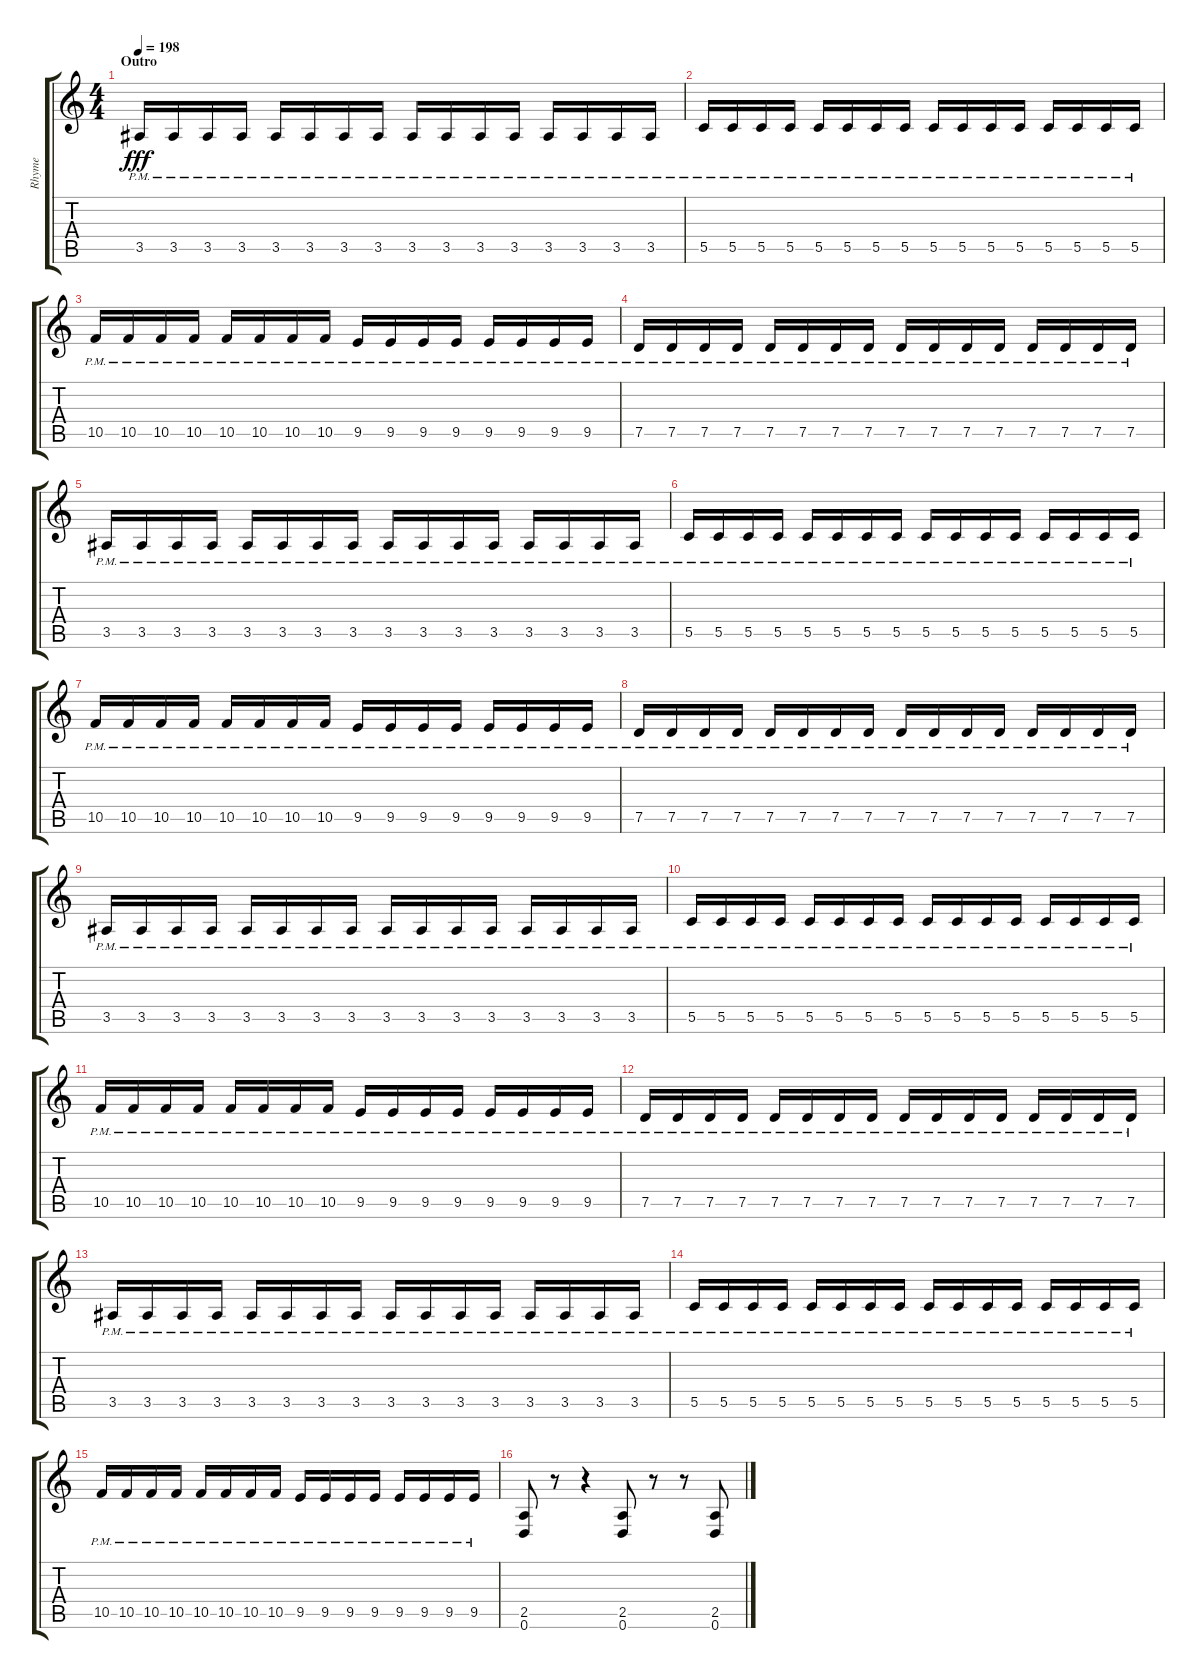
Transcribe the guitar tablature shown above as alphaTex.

\track ("Rhyme" "Rhyme") {instrument distortionguitar}
\staff {score tabs}
\tuning (D4 A3 F3 C3 G2 D2) {hide}
\ts (4 4)
\section ("" "Outro")
\tempo 198
\clef g2
\ks c
3.5{pm}.16{dy fff} 3.5{pm}.16 3.5{pm}.16 3.5{pm}.16 3.5{pm}.16 3.5{pm}.16 3.5{pm}.16 3.5{pm}.16 3.5{pm}.16 3.5{pm}.16 3.5{pm}.16 3.5{pm}.16 3.5{pm}.16 3.5{pm}.16 3.5{pm}.16 3.5{pm}.16 |
5.5{pm}.16 5.5{pm}.16 5.5{pm}.16 5.5{pm}.16 5.5{pm}.16 5.5{pm}.16 5.5{pm}.16 5.5{pm}.16 5.5{pm}.16 5.5{pm}.16 5.5{pm}.16 5.5{pm}.16 5.5{pm}.16 5.5{pm}.16 5.5{pm}.16 5.5{pm}.16 |
10.5{pm}.16 10.5{pm}.16 10.5{pm}.16 10.5{pm}.16 10.5{pm}.16 10.5{pm}.16 10.5{pm}.16 10.5{pm}.16 9.5{pm}.16 9.5{pm}.16 9.5{pm}.16 9.5{pm}.16 9.5{pm}.16 9.5{pm}.16 9.5{pm}.16 9.5{pm}.16 |
7.5{pm}.16 7.5{pm}.16 7.5{pm}.16 7.5{pm}.16 7.5{pm}.16 7.5{pm}.16 7.5{pm}.16 7.5{pm}.16 7.5{pm}.16 7.5{pm}.16 7.5{pm}.16 7.5{pm}.16 7.5{pm}.16 7.5{pm}.16 7.5{pm}.16 7.5{pm}.16 |
3.5{pm}.16 3.5{pm}.16 3.5{pm}.16 3.5{pm}.16 3.5{pm}.16 3.5{pm}.16 3.5{pm}.16 3.5{pm}.16 3.5{pm}.16 3.5{pm}.16 3.5{pm}.16 3.5{pm}.16 3.5{pm}.16 3.5{pm}.16 3.5{pm}.16 3.5{pm}.16 |
5.5{pm}.16 5.5{pm}.16 5.5{pm}.16 5.5{pm}.16 5.5{pm}.16 5.5{pm}.16 5.5{pm}.16 5.5{pm}.16 5.5{pm}.16 5.5{pm}.16 5.5{pm}.16 5.5{pm}.16 5.5{pm}.16 5.5{pm}.16 5.5{pm}.16 5.5{pm}.16 |
10.5{pm}.16 10.5{pm}.16 10.5{pm}.16 10.5{pm}.16 10.5{pm}.16 10.5{pm}.16 10.5{pm}.16 10.5{pm}.16 9.5{pm}.16 9.5{pm}.16 9.5{pm}.16 9.5{pm}.16 9.5{pm}.16 9.5{pm}.16 9.5{pm}.16 9.5{pm}.16 |
7.5{pm}.16 7.5{pm}.16 7.5{pm}.16 7.5{pm}.16 7.5{pm}.16 7.5{pm}.16 7.5{pm}.16 7.5{pm}.16 7.5{pm}.16 7.5{pm}.16 7.5{pm}.16 7.5{pm}.16 7.5{pm}.16 7.5{pm}.16 7.5{pm}.16 7.5{pm}.16 |
3.5{pm}.16 3.5{pm}.16 3.5{pm}.16 3.5{pm}.16 3.5{pm}.16 3.5{pm}.16 3.5{pm}.16 3.5{pm}.16 3.5{pm}.16 3.5{pm}.16 3.5{pm}.16 3.5{pm}.16 3.5{pm}.16 3.5{pm}.16 3.5{pm}.16 3.5{pm}.16 |
5.5{pm}.16 5.5{pm}.16 5.5{pm}.16 5.5{pm}.16 5.5{pm}.16 5.5{pm}.16 5.5{pm}.16 5.5{pm}.16 5.5{pm}.16 5.5{pm}.16 5.5{pm}.16 5.5{pm}.16 5.5{pm}.16 5.5{pm}.16 5.5{pm}.16 5.5{pm}.16 |
10.5{pm}.16 10.5{pm}.16 10.5{pm}.16 10.5{pm}.16 10.5{pm}.16 10.5{pm}.16 10.5{pm}.16 10.5{pm}.16 9.5{pm}.16 9.5{pm}.16 9.5{pm}.16 9.5{pm}.16 9.5{pm}.16 9.5{pm}.16 9.5{pm}.16 9.5{pm}.16 |
7.5{pm}.16 7.5{pm}.16 7.5{pm}.16 7.5{pm}.16 7.5{pm}.16 7.5{pm}.16 7.5{pm}.16 7.5{pm}.16 7.5{pm}.16 7.5{pm}.16 7.5{pm}.16 7.5{pm}.16 7.5{pm}.16 7.5{pm}.16 7.5{pm}.16 7.5{pm}.16 |
3.5{pm}.16 3.5{pm}.16 3.5{pm}.16 3.5{pm}.16 3.5{pm}.16 3.5{pm}.16 3.5{pm}.16 3.5{pm}.16 3.5{pm}.16 3.5{pm}.16 3.5{pm}.16 3.5{pm}.16 3.5{pm}.16 3.5{pm}.16 3.5{pm}.16 3.5{pm}.16 |
5.5{pm}.16 5.5{pm}.16 5.5{pm}.16 5.5{pm}.16 5.5{pm}.16 5.5{pm}.16 5.5{pm}.16 5.5{pm}.16 5.5{pm}.16 5.5{pm}.16 5.5{pm}.16 5.5{pm}.16 5.5{pm}.16 5.5{pm}.16 5.5{pm}.16 5.5{pm}.16 |
10.5{pm}.16 10.5{pm}.16 10.5{pm}.16 10.5{pm}.16 10.5{pm}.16 10.5{pm}.16 10.5{pm}.16 10.5{pm}.16 9.5{pm}.16 9.5{pm}.16 9.5{pm}.16 9.5{pm}.16 9.5{pm}.16 9.5{pm}.16 9.5{pm}.16 9.5{pm}.16 |
(2.5 0.6).8 r.8 r.4 (2.5 0.6).8 r.8 r.8 (2.5 0.6).8
